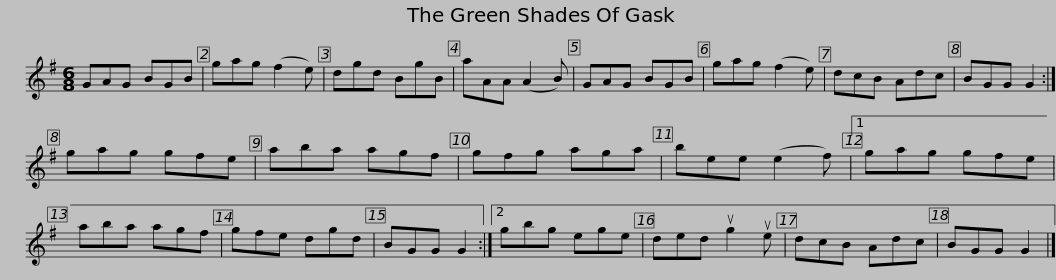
X:1
L:1/8
M:6/8
I:linebreak $
K:G
V:1 treble
V:1
 GAG BGB | gag (f2 e) | dgd BgB | aAA (A2 B) | GAG BGB | %5
 gag (f2 e) | dcB Adc | BGG G2 :|$ gag gfe | aba agf | %10
 gfg aga | bee (e2 f) |1 gag gfe | aba agf | gfe dgd |$ %15
 BGG G2 :|2 gbg ege | ded ug2 ue | dcB Adc | BGG G2 |] %20
